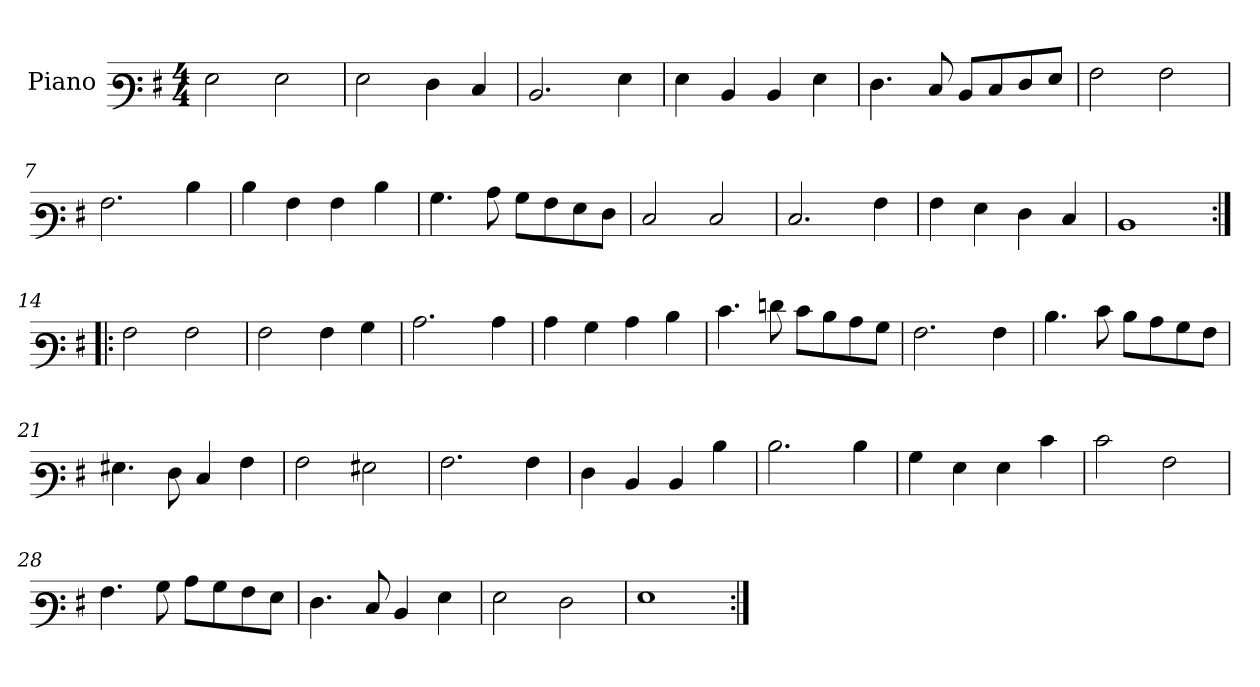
**kern
*part1
*staff1
*I"Piano
*I'Pno.
*clefF3
*k[f#]
*M4/4
=1
2G\
2G\
=2
2G\
4F#\
4E/
=3
2.D/
4G\
=4
4G\
4D/
4D/
4G\
!!LO:LB:g=z
=5
4.F#\
8E/
8D/L
8E/
8F#/
8G/J
=6
2A\
2A\
=7
2.A\
4d\
=8
4d\
4A\
4A\
4d\
!!LO:LB:g=z
=9
4.B\
8c\
8B\L
8A\
8G\
8F#\J
=10
2E/
2E/
=11
2.E/
4A\
=12
4A\
4G\
4F#\
4E/
!!LO:LB:g=z
=13
1D
=14:|!|:
2A\
2A\
=15
2A\
4A\
4B\
=16
2.c\
4c\
!!LO:LB:g=z
=17
4c\
4B\
4c\
4d\
=18
4.e\
8fn\
8e\L
8d\
8c\
8B\J
=19
2.A\
4A\
=20
4.d\
8e\
8d\L
8c\
8B\
8A\J
!!LO:LB:g=z
=21
4.G#X\
8F#\
4E/
4A\
=22
2A\
2G#X\
=23
2.A\
4A\
=24
4F#\
4D/
4D/
4d\
!!LO:LB:g=z
=25
2.d\
4d\
=26
4B\
4G\
4G\
4e\
=27
2e\
2A\
=28
4.A\
8B\
8c\L
8B\
8A\
8G\J
!!LO:LB:g=z
=29
4.F#\
8E/
4D/
4G\
=30
2G\
2F#\
=31
1G
=:|!
*-
